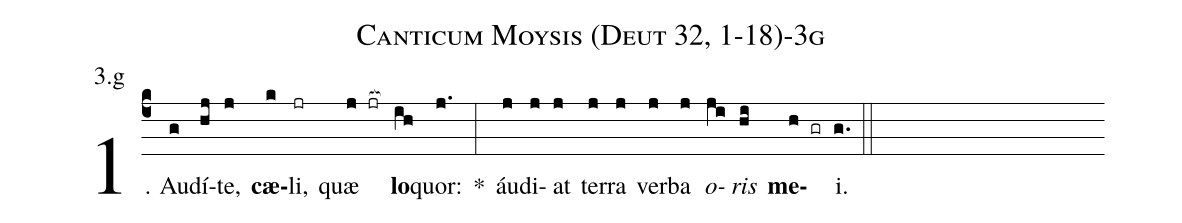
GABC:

name: Canticum Moysis (Deut 32, 1-18)-3g;
annotation: 3.g;
%%
(c4)1. Au(g)dí(hj)te,(j) <b>cæ</b>(k)li,(jr) quæ(j jr[ocb:1{]) <b>lo</b>(ih[ocb:0}])quor:(j.) *(:) áu(j)di(j)at(j) ter(j)ra(j) ver(j)ba(j) <i>o</i>(ji)<i>ris</i>(hi) <b>me</b>(h gr)i.(g.) (::)
